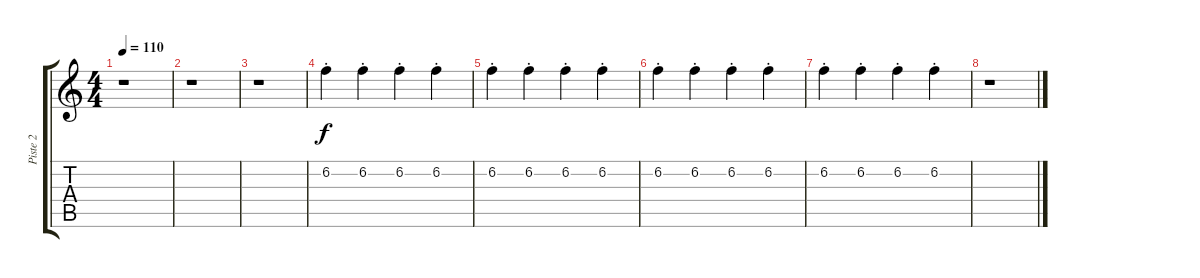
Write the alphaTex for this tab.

\track ("Piste 2" "Piste 2") {instrument acousticguitarsteel}
\staff {score tabs}
\tuning (E4 B3 G3 D3 G2 D2) {hide}
\ts (4 4)
\tempo 110
\clef g2
\ks c
r.1{dy f} |
r.1 |
r.1 |
6.2{st}.4 6.2{st}.4 6.2{st}.4 6.2{st}.4 |
6.2{st}.4 6.2{st}.4 6.2{st}.4 6.2{st}.4 |
6.2{st}.4 6.2{st}.4 6.2{st}.4 6.2{st}.4 |
6.2{st}.4 6.2{st}.4 6.2{st}.4 6.2{st}.4 |
r.1
